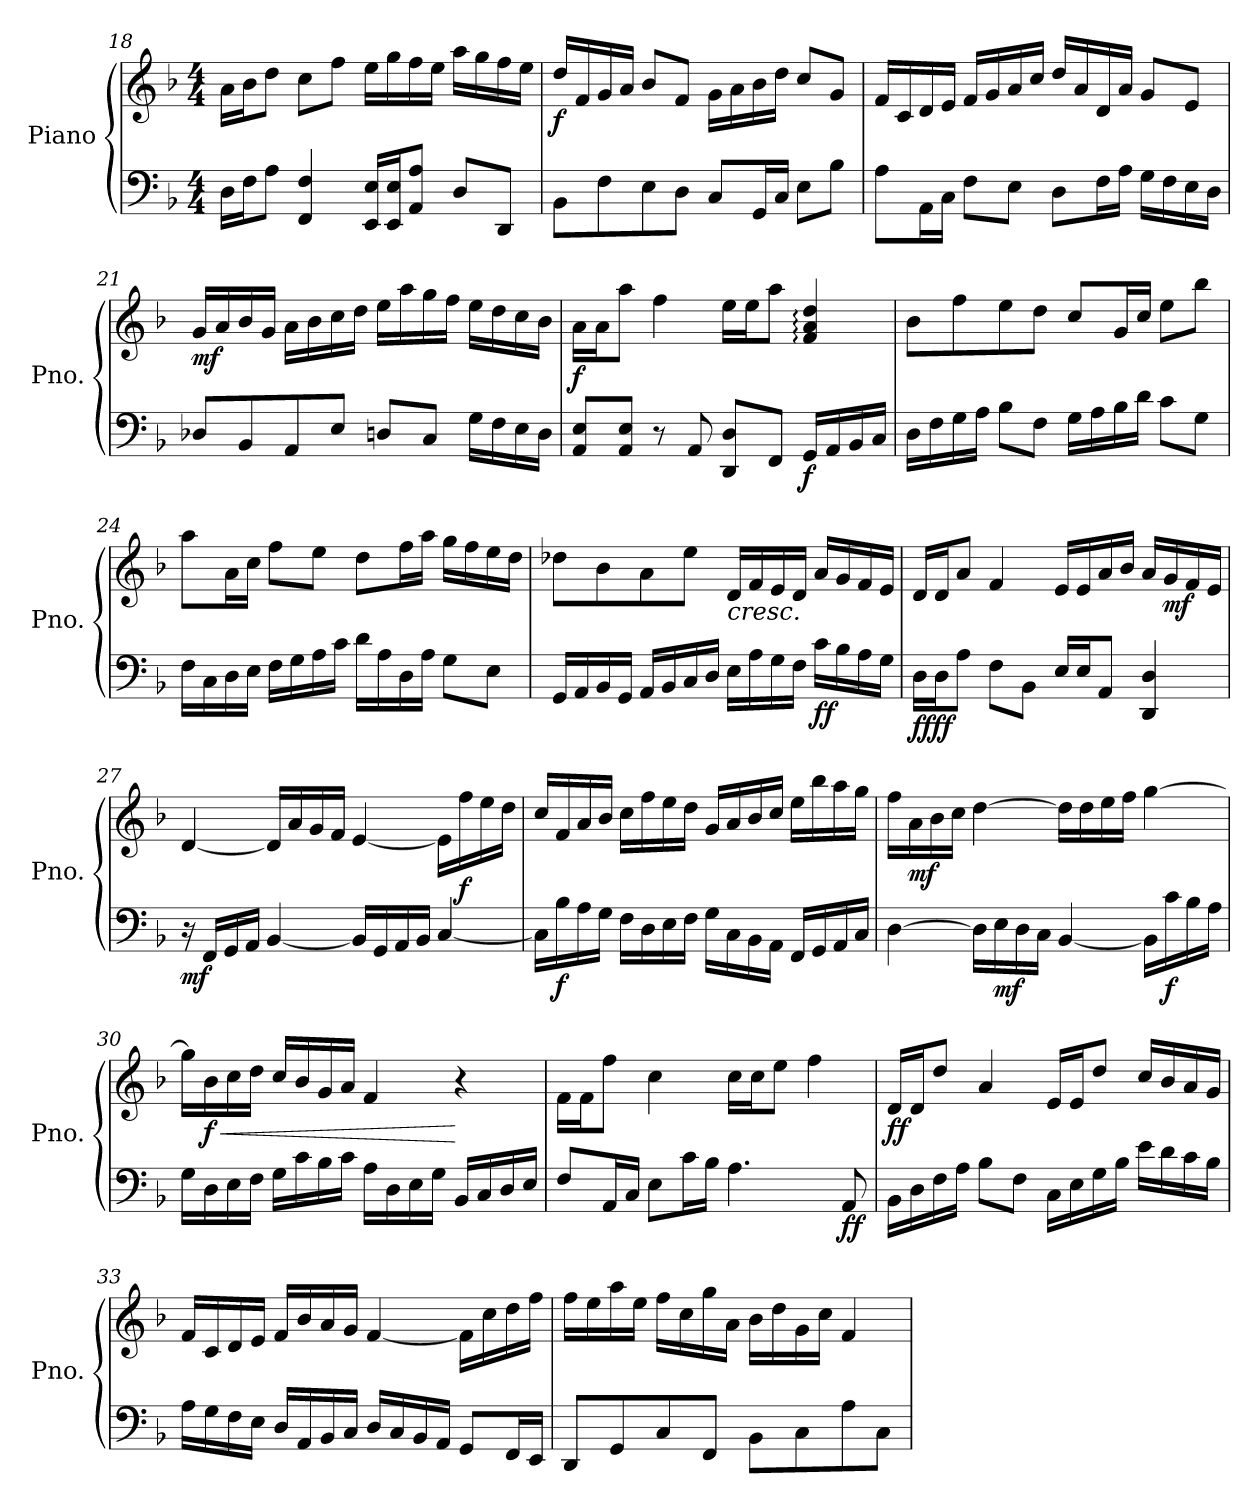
**kern	**kern	**dynam
*part1	*part1	*part1
*staff2	*staff1	*staff1/2
*I"Piano	*	*
*I'Pno.	*	*
*clefF4	*clefG2	*
*k[b-]	*k[b-]	*
*M4/4	*M4/4	*
=18	=18	=18
16D\LL	16a\LL	.
16F\J	16b-\J	.
8A\J	8dd\J	.
4FF/ 4F/	8cc\L	.
.	8ff\J	.
16EE/ 16E/LL	16ee\LL	.
16EE/ 16E/J	16gg\	.
8AA/ 8A/J	16ff\	.
.	16ee\JJ	.
8D/L	16aa\LL	.
.	16gg\	.
8DD/J	16ff\	.
.	16ee\JJ	.
!!LO:PB:g=z
=19	=19	=19
!	!	!LO:DY:b
8BB-\L	16dd/LL	f
.	16f/	.
8F\	16g/	.
.	16a/JJ	.
8E\	8b-/L	.
8D\J	8f/J	.
8C/L	16g\LL	.
.	16a\	.
16GG/L	16b-\	.
16C/JJ	16dd\JJ	.
8E\L	8cc/L	.
8B-\J	8g/J	.
=20	=20	=20
8A\L	16f/LL	.
.	16c/	.
16AA\L	16d/	.
16C\JJ	16e/JJ	.
8F\L	16f/LL	.
.	16g/	.
8E\J	16a/	.
.	16cc/JJ	.
8D\L	16dd/LL	.
.	16a/	.
16F\L	16d/	.
16A\JJ	16a/JJ	.
16G\LL	8g/L	.
16F\	.	.
16E\	8e/J	.
16D\JJ	.	.
=21	=21	=21
!	!	!LO:DY:b
8D-X/L	16g/LL	mf
.	16a/	.
8BB-/	16b-/	.
.	16g/JJ	.
8AA/	16a\LL	.
.	16b-\	.
8E/J	16cc\	.
.	16dd\JJ	.
8Dn/L	16ee\LL	.
.	16aa\	.
8C/J	16gg\	.
.	16ff\JJ	.
16G\LL	16ee\LL	.
16F\	16dd\	.
16E\	16cc\	.
16D\JJ	16b-\JJ	.
!!LO:LB:g=z
=22	=22	=22
!	!	!LO:DY:b
8AA/ 8E/L	16a\LL	f
.	16a\J	.
8AA/ 8E/J	8aa\J	.
8r	4ff\	.
8AA/	.	.
8DD/ 8D/L	16ee\LL	.
.	16ee\J	.
8FF/J	8aa\J	.
!	!	!LO:DY:b=2
16GG/LL	4f/: 4a/: 4dd/:	f
16AA/	.	.
16BB-/	.	.
16C/JJ	.	.
=23	=23	=23
16D\LL	8b-\L	.
16F\	.	.
16G\	8ff\	.
16A\JJ	.	.
8B-\L	8ee\	.
8F\J	8dd\J	.
16G\LL	8cc/L	.
16A\	.	.
16B-\	16g/L	.
16d\JJ	16cc/JJ	.
8c\L	8ee\L	.
8G\J	8bb-\J	.
=24	=24	=24
16F\LL	8aa\L	.
16C\	.	.
16D\	16a\L	.
16E\JJ	16cc\JJ	.
16F\LL	8ff\L	.
16G\	.	.
16A\	8ee\J	.
16c\JJ	.	.
16d\LL	8dd\L	.
16A\	.	.
16D\	16ff\L	.
16A\JJ	16aa\JJ	.
8G\L	16gg\LL	.
.	16ff\	.
8E\J	16ee\	.
.	16dd\JJ	.
!!LO:LB:g=z
=25	=25	=25
16GG/LL	8dd-X\L	.
16AA/	.	.
16BB-/	8b-\	.
16GG/JJ	.	.
16AA/LL	8a\	.
16BB-/	.	.
16C/	8ee\J	.
16D/JJ	.	.
!	!	!LO:HP:b
16E\LL	16d/LL	<
16A\	16f/	.
16G\	16e/	.
16F\JJ	16d/JJ	.
!	!	!LO:DY:b=2
!	!	!LO:DY:n=1:b
16c\LL	16a/LL	f f
16B-\	16g/	.
16A\	16f/	.
16G\JJ	16e/JJ	.
.	.	[
=26	=26	=26
!	!	!LO:DY:b=2
!	!	!LO:DY:n=1:b
16D\LL	16d/LL	ff ff
16D\J	16d/J	.
8A\J	8a/J	.
8F\L	4f/	.
8BB-\J	.	.
16E/LL	16e/LL	.
16E/J	16e/	.
8AA/J	16a/	.
.	16b-/JJ	.
4DD/ 4D/	16a/LL	.
!	!	!LO:DY:n=2:b
.	16g/	mf
.	16f/	.
.	16e/JJ	.
=27	=27	=27
!	!	!LO:DY:b=2
16r	[4d/	mf
16FF/LL	.	.
16GG/	.	.
16AA/JJ	.	.
[4BB-/	16d/LL]	.
.	16a/	.
.	16g/	.
.	16f/JJ	.
16BB-/LL]	[4e/	.
16GG/	.	.
16AA/	.	.
16BB-/JJ	.	.
[4C/	16e\LL]	.
!	!	!LO:DY:b
.	16ff\	f
.	16ee\	.
.	16dd\JJ	.
!!LO:LB:g=z
=28	=28	=28
16C\LL]	16cc/LL	.
!	!	!LO:DY:b=2
16B-\	16f/	f
16A\	16a/	.
16G\JJ	16b-/JJ	.
16F\LL	16cc\LL	.
16D\	16ff\	.
16E\	16ee\	.
16F\JJ	16dd\JJ	.
16G\LL	16g/LL	.
16C\	16a/	.
16BB-\	16b-/	.
16AA\JJ	16cc/JJ	.
16FF/LL	16ee\LL	.
16GG/	16bb-\	.
16AA/	16aa\	.
16C/JJ	16gg\JJ	.
=29	=29	=29
[4D\	16ff\LL	.
!	!	!LO:DY:b
.	16a\	mf
.	16b-\	.
.	16cc\JJ	.
16D\LL]	[4dd\	.
!	!	!LO:DY:b=2
16E\	.	mf
16D\	.	.
16C\JJ	.	.
[4BB-/	16dd\LL]	.
.	16dd\	.
.	16ee\	.
.	16ff\JJ	.
16BB-\LL]	[4gg\	.
!	!	!LO:DY:b=2
16c\	.	f
16B-\	.	.
16A\JJ	.	.
=30	=30	=30
16G\LL	16gg\LL]	.
!	!	!LO:HP:b
!	!	!LO:DY:n=1:b
16D\	16b-\	< f
16E\	16cc\	.
16F\JJ	16dd\JJ	.
16G\LL	16cc/LL	.
16c\	16b-/	.
16B-\	16g/	.
16c\JJ	16a/JJ	.
16A\LL	4f/	.
16D\	.	.
16E\	.	.
16G\JJ	.	.
16BB-/LL	4r	[
16C/	.	.
16D/	.	.
16E/JJ	.	.
!!LO:LB:g=z
=31	=31	=31
8F/L	16f\LL	.
.	16f\J	.
16AA/L	8ff\J	.
16C/JJ	.	.
8E\L	4cc\	.
16c\L	.	.
16B-\JJ	.	.
4.A\	16cc\LL	.
.	16cc\J	.
.	8ee\J	.
.	4ff\	.
!	!	!LO:DY:b=2
8AA/	.	ff
=32	=32	=32
!	!	!LO:DY:b
16BB-\LL	16d/LL	ff
16D\	16d/J	.
16F\	8dd/J	.
16A\JJ	.	.
8B-\L	4a/	.
8F\J	.	.
16C\LL	16e/LL	.
16E\	16e/J	.
16G\	8dd/J	.
16B-\JJ	.	.
16e\LL	16cc/LL	.
16d\	16b-/	.
16c\	16a/	.
16B-\JJ	16g/JJ	.
=33	=33	=33
16A\LL	16f/LL	.
16G\	16c/	.
16F\	16d/	.
16E\JJ	16e/JJ	.
16D/LL	16f/LL	.
16AA/	16b-/	.
16BB-/	16a/	.
16C/JJ	16g/JJ	.
16D/LL	[4f/	.
16C/	.	.
16BB-/	.	.
16AA/JJ	.	.
8GG/L	16f\LL]	.
.	16cc\	.
16FF/L	16dd\	.
16EE/JJ	16ff\JJ	.
!!LO:PB:g=z
=34	=34	=34
8DD/L	16ff\LL	.
.	16ee\	.
8GG/	16aa\	.
.	16ee\JJ	.
8C/	16ff\LL	.
.	16cc\	.
8FF/J	16gg\	.
.	16a\JJ	.
8BB-\L	16b-\LL	.
.	16dd\	.
8C\	16g\	.
.	16cc\JJ	.
8A\	4f/	.
8C\J	.	.
=	=	=
*-	*-	*-
